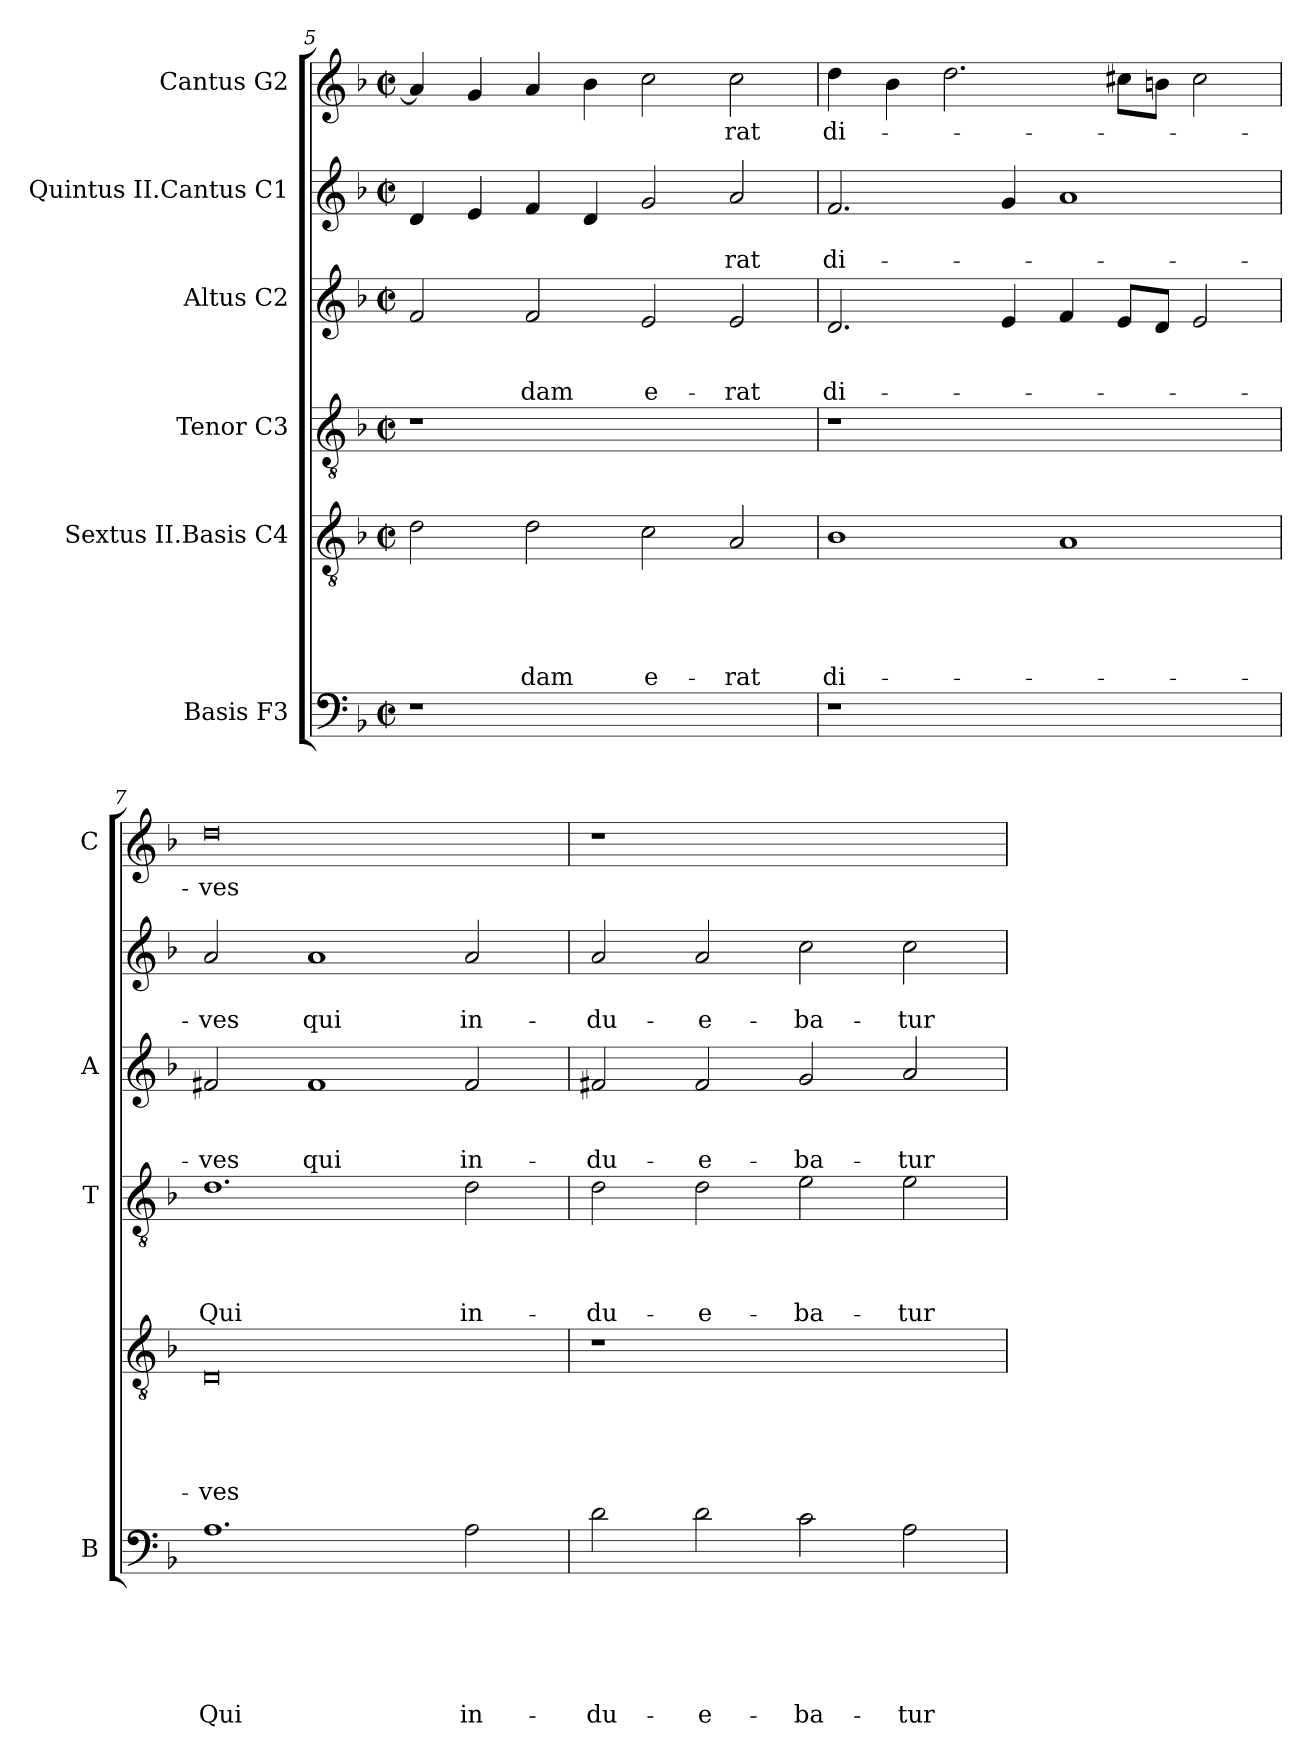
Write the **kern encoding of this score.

**kern	**text	**text	**text	**text	**text	**text	**kern	**text	**text	**text	**text	**text	**kern	**text	**text	**text	**text	**kern	**text	**text	**text	**kern	**text	**text	**kern	**text
*part6	*part6	*part6	*part6	*part6	*part6	*part6	*part5	*part5	*part5	*part5	*part5	*part5	*part4	*part4	*part4	*part4	*part4	*part3	*part3	*part3	*part3	*part2	*part2	*part2	*part1	*part1
*staff6	*staff6	*staff6	*staff6	*staff6	*staff6	*staff6	*staff5	*staff5	*staff5	*staff5	*staff5	*staff5	*staff4	*staff4	*staff4	*staff4	*staff4	*staff3	*staff3	*staff3	*staff3	*staff2	*staff2	*staff2	*staff1	*staff1
*I"Basis F3	*	*	*	*	*	*	*I"Sextus II.Basis C4	*	*	*	*	*	*I"Tenor C3	*	*	*	*	*I"Altus C2	*	*	*	*I"Quintus II.Cantus C1	*	*	*I"Cantus G2	*
*I'B	*	*	*	*	*	*	*	*	*	*	*	*	*I'T	*	*	*	*	*I'A	*	*	*	*	*	*	*I'C	*
*clefF4	*	*	*	*	*	*	*clefGv2	*	*	*	*	*	*clefGv2	*	*	*	*	*clefG2	*	*	*	*clefG2	*	*	*clefG2	*
*k[b-]	*	*	*	*	*	*	*k[b-]	*	*	*	*	*	*k[b-]	*	*	*	*	*k[b-]	*	*	*	*k[b-]	*	*	*k[b-]	*
*F:	*	*	*	*	*	*	*F:	*	*	*	*	*	*F:	*	*	*	*	*F:	*	*	*	*F:	*	*	*F:	*
*M2/2	*	*	*	*	*	*	*M2/2	*	*	*	*	*	*M2/2	*	*	*	*	*M2/2	*	*	*	*M2/2	*	*	*M2/2	*
*met(c|)	*	*	*	*	*	*	*met(c|)	*	*	*	*	*	*met(c|)	*	*	*	*	*met(c|)	*	*	*	*met(c|)	*	*	*met(c|)	*
=5	=5	=5	=5	=5	=5	=5	=5	=5	=5	=5	=5	=5	=5	=5	=5	=5	=5	=5	=5	=5	=5	=5	=5	=5	=5	=5
1r	.	.	.	.	.	.	2d\	.	.	.	.	.	1r	.	.	.	.	2f/	.	.	.	4d/	.	.	4a/]	.
.	.	.	.	.	.	.	.	.	.	.	.	.	.	.	.	.	.	.	.	.	.	4e/	.	.	4g/	.
!	!	!	!	!	!	!	!	!	!	!	!	!LO:LY:b	!	!	!	!	!	!	!	!	!LO:LY:b	!	!	!	!	!
.	.	.	.	.	.	.	2d\	.	.	.	.	-dam	.	.	.	.	.	2f/	.	.	-dam	4f/	.	.	4a/	.
.	.	.	.	.	.	.	.	.	.	.	.	.	.	.	.	.	.	.	.	.	.	4d/	.	.	4b-\	.
!	!	!	!	!	!	!	!	!	!	!	!	!LO:LY:b	!	!	!	!	!	!	!	!	!LO:LY:b	!	!	!	!	!
1ryy	.	.	.	.	.	.	2c\	.	.	.	.	e-	1ryy	.	.	.	.	2e/	.	.	e-	2g/	.	.	2cc\	.
!	!	!	!	!	!	!	!	!	!	!	!	!LO:LY:b	!	!	!	!	!	!	!	!	!LO:LY:b	!	!	!LO:LY:b	!	!LO:LY:b
.	.	.	.	.	.	.	2A/	.	.	.	.	-rat	.	.	.	.	.	2e/	.	.	-rat	2a/	.	-rat	2cc\	-rat
!!LO:LB:g=z
=6	=6	=6	=6	=6	=6	=6	=6	=6	=6	=6	=6	=6	=6	=6	=6	=6	=6	=6	=6	=6	=6	=6	=6	=6	=6	=6
!	!	!	!	!	!	!	!	!	!	!	!	!LO:LY:b	!	!	!	!	!	!	!	!	!LO:LY:b	!	!	!LO:LY:b	!	!LO:LY:b
1r	.	.	.	.	.	.	1B-	.	.	.	.	di-	1r	.	.	.	.	2.d/	.	.	di-	2.f/	.	di-	4dd\	di-
.	.	.	.	.	.	.	.	.	.	.	.	.	.	.	.	.	.	.	.	.	.	.	.	.	4b-\	.
.	.	.	.	.	.	.	.	.	.	.	.	.	.	.	.	.	.	.	.	.	.	.	.	.	2.dd\	.
.	.	.	.	.	.	.	.	.	.	.	.	.	.	.	.	.	.	4e/	.	.	.	4g/	.	.	.	.
1ryy	.	.	.	.	.	.	1A	.	.	.	.	.	1ryy	.	.	.	.	4f/	.	.	.	1a	.	.	.	.
.	.	.	.	.	.	.	.	.	.	.	.	.	.	.	.	.	.	8e/L	.	.	.	.	.	.	8cc#X\L	.
.	.	.	.	.	.	.	.	.	.	.	.	.	.	.	.	.	.	8d/J	.	.	.	.	.	.	8bn\J	.
.	.	.	.	.	.	.	.	.	.	.	.	.	.	.	.	.	.	2e/	.	.	.	.	.	.	2cc#\	.
=7	=7	=7	=7	=7	=7	=7	=7	=7	=7	=7	=7	=7	=7	=7	=7	=7	=7	=7	=7	=7	=7	=7	=7	=7	=7	=7
!	!	!	!	!	!	!LO:LY:b	!	!	!	!	!	!LO:LY:b	!	!	!	!	!LO:LY:b	!	!	!	!LO:LY:b	!	!	!LO:LY:b	!	!LO:LY:b
1.A	.	.	.	.	.	Qui	0D	.	.	.	.	-ves	1.d	.	.	.	Qui	2f#X/	.	.	-ves	2a/	.	-ves	0dd	-ves
!	!	!	!	!	!	!	!	!	!	!	!	!	!	!	!	!	!	!	!	!	!LO:LY:b	!	!	!LO:LY:b	!	!
.	.	.	.	.	.	.	.	.	.	.	.	.	.	.	.	.	.	1f#	.	.	qui	1a	.	qui	.	.
!	!	!	!	!	!	!LO:LY:b	!	!	!	!	!	!	!	!	!	!	!LO:LY:b	!	!	!	!LO:LY:b	!	!	!LO:LY:b	!	!
2A\	.	.	.	.	.	in-	.	.	.	.	.	.	2d\	.	.	.	in-	2f#/	.	.	in-	2a/	.	in-	.	.
=8	=8	=8	=8	=8	=8	=8	=8	=8	=8	=8	=8	=8	=8	=8	=8	=8	=8	=8	=8	=8	=8	=8	=8	=8	=8	=8
!	!	!	!	!	!	!LO:LY:b	!	!	!	!	!	!	!	!	!	!	!LO:LY:b	!	!	!	!LO:LY:b	!	!	!LO:LY:b	!	!
2d\	.	.	.	.	.	-du-	1r	.	.	.	.	.	2d\	.	.	.	-du-	2f#X/	.	.	-du-	2a/	.	-du-	1r	.
!	!	!	!	!	!	!LO:LY:b	!	!	!	!	!	!	!	!	!	!	!LO:LY:b	!	!	!	!LO:LY:b	!	!	!LO:LY:b	!	!
2d\	.	.	.	.	.	-e-	.	.	.	.	.	.	2d\	.	.	.	-e-	2f#/	.	.	-e-	2a/	.	-e-	.	.
!	!	!	!	!	!	!LO:LY:b	!	!	!	!	!	!	!	!	!	!	!LO:LY:b	!	!	!	!LO:LY:b	!	!	!LO:LY:b	!	!
2c\	.	.	.	.	.	-ba-	1ryy	.	.	.	.	.	2e\	.	.	.	-ba-	2g/	.	.	-ba-	2cc\	.	-ba-	1ryy	.
!	!	!	!	!	!	!LO:LY:b	!	!	!	!	!	!	!	!	!	!	!LO:LY:b	!	!	!	!LO:LY:b	!	!	!LO:LY:b	!	!
2A\	.	.	.	.	.	-tur	.	.	.	.	.	.	2e\	.	.	.	-tur	2a/	.	.	-tur	2cc\	.	-tur	.	.
=	=	=	=	=	=	=	=	=	=	=	=	=	=	=	=	=	=	=	=	=	=	=	=	=	=	=
*-	*-	*-	*-	*-	*-	*-	*-	*-	*-	*-	*-	*-	*-	*-	*-	*-	*-	*-	*-	*-	*-	*-	*-	*-	*-	*-
